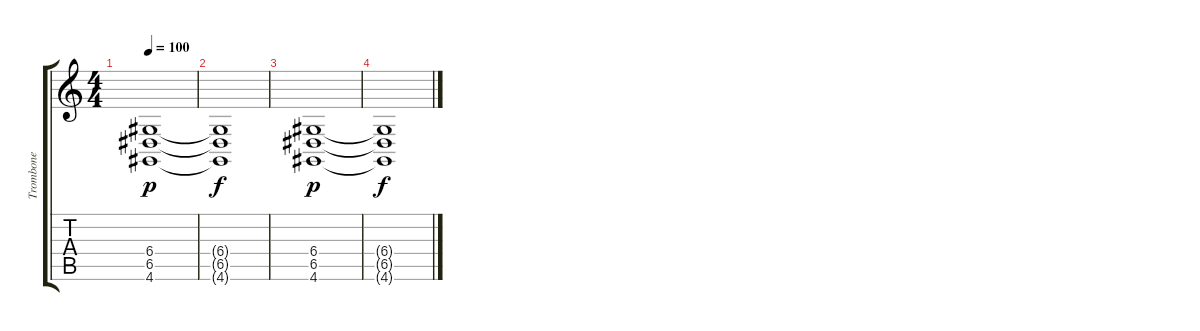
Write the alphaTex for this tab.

\track ("Trombone" "Trombone") {instrument trombone}
\staff {score tabs}
\tuning (E4 B3 G3 D3 A2 E2) {hide}
\ts (4 4)
\tempo 100
\clef g2
\ks c
(6.4 6.5 4.6).1{dy p volume 16} |
(6.4{t} 6.5{t} 4.6{t}).1{dy f} |
(6.4 6.5 4.6).1{dy p volume 16} |
(6.4{t} 6.5{t} 4.6{t}).1{dy f}
